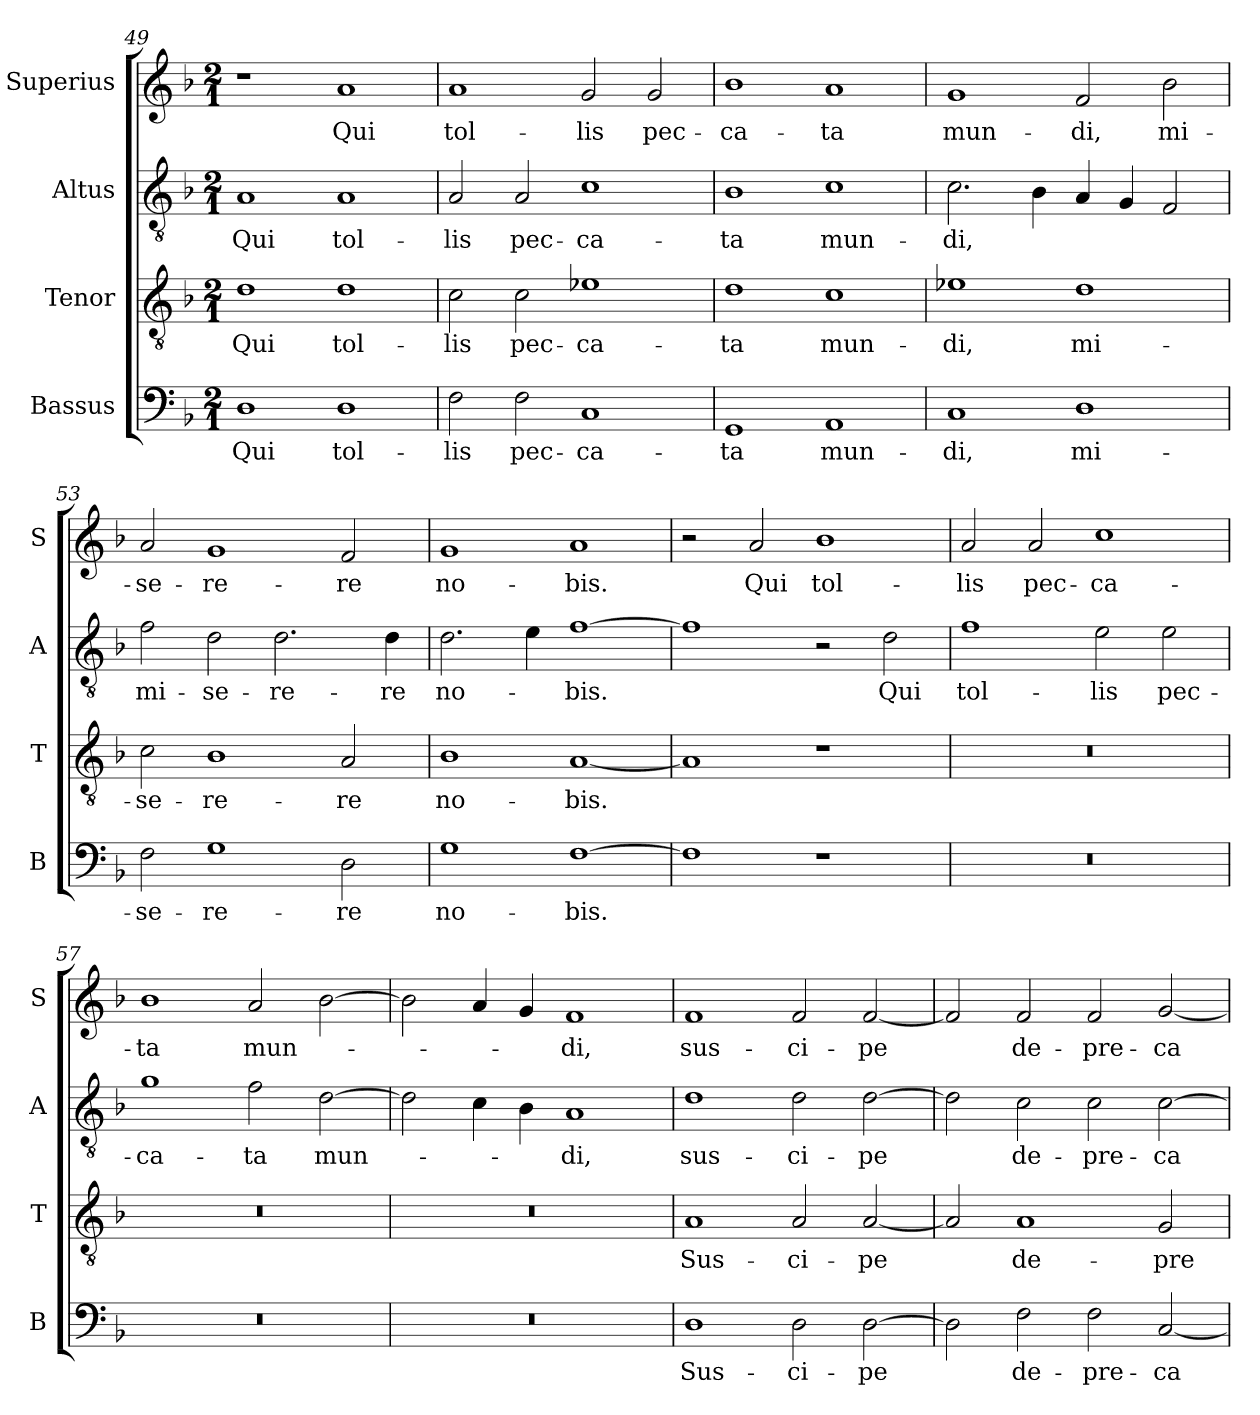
**kern	**text	**kern	**text	**kern	**text	**kern	**text
*part4	*part4	*part3	*part3	*part2	*part2	*part1	*part1
*staff4	*staff4	*staff3	*staff3	*staff2	*staff2	*staff1	*staff1
*I"Bassus	*	*I"Tenor	*	*I"Altus	*	*I"Superius	*
*I'B	*	*I'T	*	*I'A	*	*I'S	*
*clefF4	*	*clefGv2	*	*clefGv2	*	*clefG2	*
*k[b-]	*	*k[b-]	*	*k[b-]	*	*k[b-]	*
*M2/1	*	*M2/1	*	*M2/1	*	*M2/1	*
=49	=49	=49	=49	=49	=49	=49	=49
1D	Qui	1d	Qui	1A	Qui	1r	.
1D	tol-	1d	tol-	1A	tol-	1a	Qui
=50	=50	=50	=50	=50	=50	=50	=50
2F	-lis	2c	-lis	2A	-lis	1a	tol-
2F	pec-	2c	pec-	2A	pec-	.	.
1C	-ca-	1e-X	-ca-	1c	-ca-	2g	-lis
.	.	.	.	.	.	2g	pec-
=51	=51	=51	=51	=51	=51	=51	=51
1GG	-ta	1d	-ta	1B-	-ta	1b-	-ca-
1AA	mun-	1c	mun-	1c	mun-	1a	-ta
=52	=52	=52	=52	=52	=52	=52	=52
1C	-di,	1e-X	-di,	2.c	-di,	1g	mun-
.	.	.	.	4B-	.	.	.
1D	mi-	1d	mi-	4A	.	2f	-di,
.	.	.	.	4G	.	.	.
.	.	.	.	2F	.	2b-	mi-
=53	=53	=53	=53	=53	=53	=53	=53
2F	-se-	2c	-se-	2f	mi-	2a	-se-
1G	-re-	1B-	-re-	2d	-se-	1g	-re-
.	.	.	.	2.d	-re-	.	.
2D	-re	2A	-re	.	.	2f	-re
.	.	.	.	4d	-re	.	.
=54	=54	=54	=54	=54	=54	=54	=54
1G	no-	1B-	no-	2.d	no-	1g	no-
.	.	.	.	4e	.	.	.
[1F	-bis.	[1A	-bis.	[1f	-bis.	1a	-bis.
=55	=55	=55	=55	=55	=55	=55	=55
1F]	.	1A]	.	1f]	.	2r	.
.	.	.	.	.	.	2a	Qui
1r	.	1r	.	2r	.	1b-	tol-
.	.	.	.	2d	Qui	.	.
=56	=56	=56	=56	=56	=56	=56	=56
0r	.	0r	.	1f	tol-	2a	-lis
.	.	.	.	.	.	2a	pec-
.	.	.	.	2e	-lis	1cc	-ca-
.	.	.	.	2e	pec-	.	.
=57	=57	=57	=57	=57	=57	=57	=57
0r	.	0r	.	1g	-ca-	1b-	-ta
.	.	.	.	2f	-ta	2a	mun-
.	.	.	.	[2d	mun-	[2b-	.
=58	=58	=58	=58	=58	=58	=58	=58
0r	.	0r	.	2d]	.	2b-]	.
.	.	.	.	4c	.	4a	.
.	.	.	.	4B-	.	4g	.
.	.	.	.	1A	-di,	1f	-di,
=59	=59	=59	=59	=59	=59	=59	=59
1D	Sus-	1A	Sus-	1d	sus-	1f	sus-
2D	-ci-	2A	-ci-	2d	-ci-	2f	-ci-
[2D	-pe	[2A	-pe	[2d	-pe	[2f	-pe
=60	=60	=60	=60	=60	=60	=60	=60
2D]	.	2A]	.	2d]	.	2f]	.
2F	de-	1A	de-	2c	de-	2f	de-
2F	-pre-	.	.	2c	-pre-	2f	-pre-
[2C	-ca-	2G	-pre-	[2c	-ca-	[2g	-ca-
=	=	=	=	=	=	=	=
*-	*-	*-	*-	*-	*-	*-	*-
